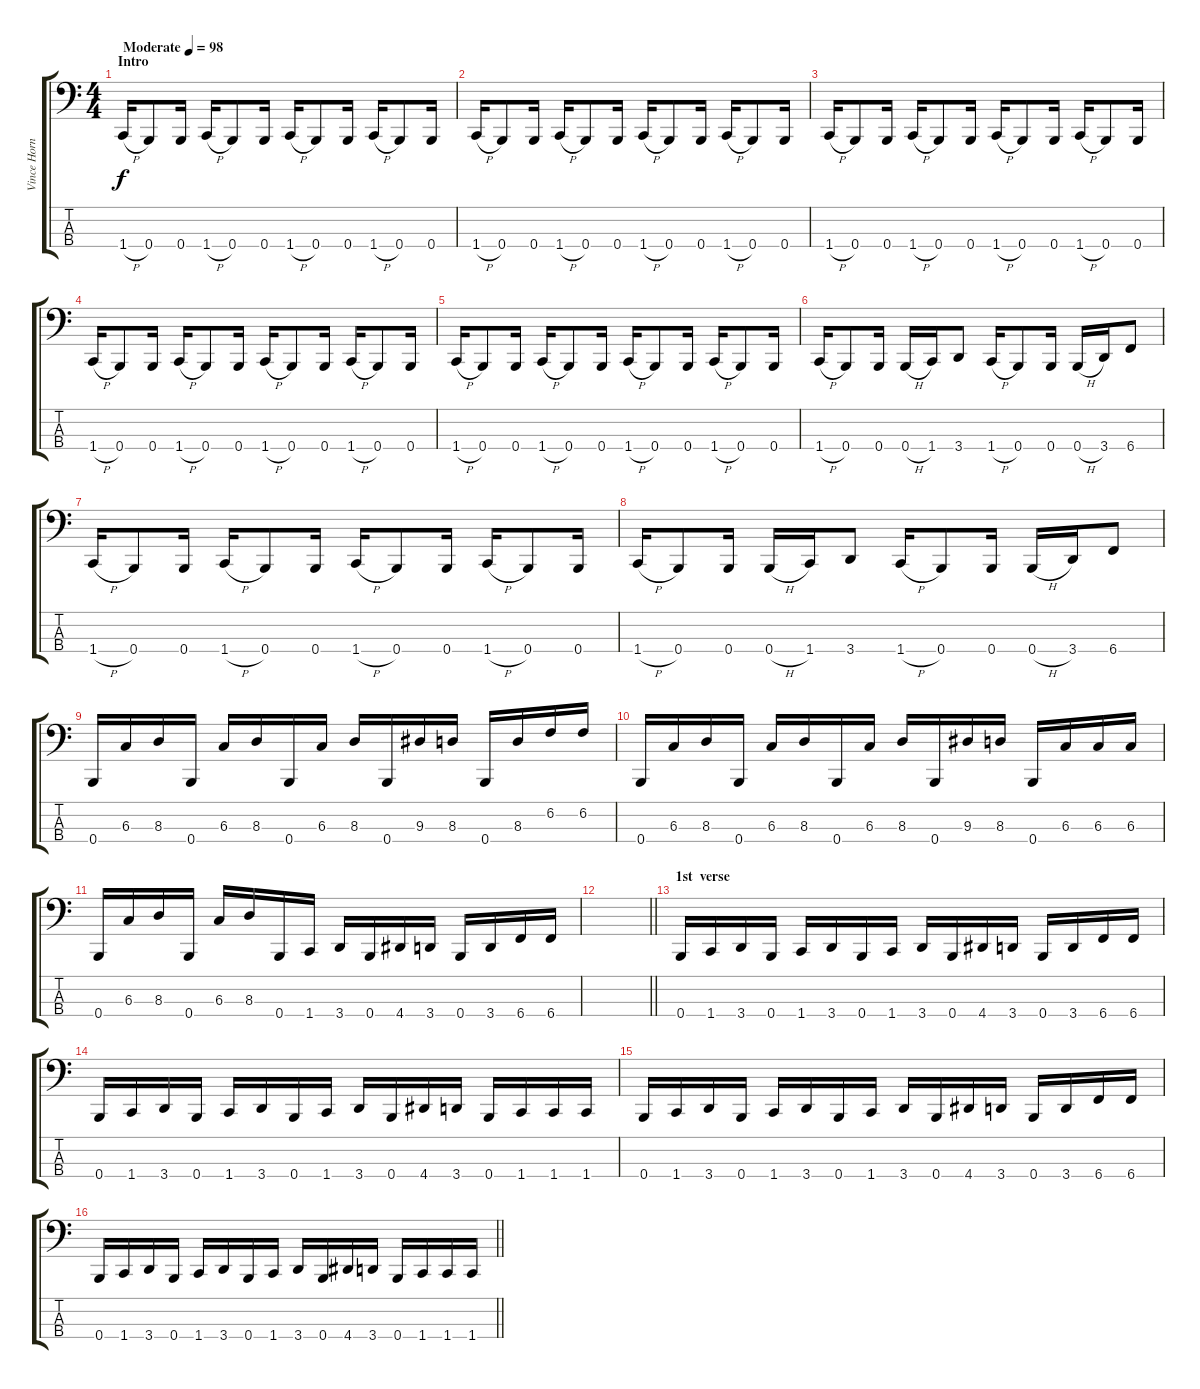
\track ("Vince Hornsby" "Vince Horn") {instrument electricbasspick}
\staff {score tabs}
\tuning (E2 B1 Gb1 B0) {hide}
\ts (4 4)
\section ("" "Intro")
\tempo (98 "Moderate")
\clef f4
\ks c
1.4{h}.16{dy f instrument electricbasspick} 0.4.8 0.4.16 1.4{h}.16 0.4.8 0.4.16 1.4{h}.16 0.4.8 0.4.16 1.4{h}.16 0.4.8 0.4.16 |
1.4{h}.16 0.4.8 0.4.16 1.4{h}.16 0.4.8 0.4.16 1.4{h}.16 0.4.8 0.4.16 1.4{h}.16 0.4.8 0.4.16 |
1.4{h}.16 0.4.8 0.4.16 1.4{h}.16 0.4.8 0.4.16 1.4{h}.16 0.4.8 0.4.16 1.4{h}.16 0.4.8 0.4.16 |
1.4{h}.16 0.4.8 0.4.16 1.4{h}.16 0.4.8 0.4.16 1.4{h}.16 0.4.8 0.4.16 1.4{h}.16 0.4.8 0.4.16 |
1.4{h}.16 0.4.8 0.4.16 1.4{h}.16 0.4.8 0.4.16 1.4{h}.16 0.4.8 0.4.16 1.4{h}.16 0.4.8 0.4.16 |
1.4{h}.16 0.4.8 0.4.16 0.4{h}.16 1.4.16 3.4.8 1.4{h}.16 0.4.8 0.4.16 0.4{h}.16 3.4.16 6.4.8 |
1.4{h}.16 0.4.8 0.4.16 1.4{h}.16 0.4.8 0.4.16 1.4{h}.16 0.4.8 0.4.16 1.4{h}.16 0.4.8 0.4.16 |
1.4{h}.16 0.4.8 0.4.16 0.4{h}.16 1.4.16 3.4.8 1.4{h}.16 0.4.8 0.4.16 0.4{h}.16 3.4.16 6.4.8 |
0.4.16 6.3.16 8.3.16 0.4.16 6.3.16 8.3.16 0.4.16 6.3.16 8.3.16 0.4.16 9.3.16 8.3.16 0.4.16 8.3.16 6.2.16 6.2.16 |
0.4.16 6.3.16 8.3.16 0.4.16 6.3.16 8.3.16 0.4.16 6.3.16 8.3.16 0.4.16 9.3.16 8.3.16 0.4.16 6.3.16 6.3.16 6.3.16 |
0.4.16 6.3.16 8.3.16 0.4.16 6.3.16 8.3.16 0.4.16 1.4.16 3.4.16 0.4.16 4.4.16 3.4.16 0.4.16 3.4.16 6.4.16 6.4.16 |
\barLineRight lightlight
|
\section ("" "1st  verse")
0.4.16 1.4.16 3.4.16 0.4.16 1.4.16 3.4.16 0.4.16 1.4.16 3.4.16 0.4.16 4.4.16 3.4.16 0.4.16 3.4.16 6.4.16 6.4.16 |
0.4.16 1.4.16 3.4.16 0.4.16 1.4.16 3.4.16 0.4.16 1.4.16 3.4.16 0.4.16 4.4.16 3.4.16 0.4.16 1.4.16 1.4.16 1.4.16 |
0.4.16 1.4.16 3.4.16 0.4.16 1.4.16 3.4.16 0.4.16 1.4.16 3.4.16 0.4.16 4.4.16 3.4.16 0.4.16 3.4.16 6.4.16 6.4.16 |
\barLineRight lightlight
0.4.16 1.4.16 3.4.16 0.4.16 1.4.16 3.4.16 0.4.16 1.4.16 3.4.16 0.4.16 4.4.16 3.4.16 0.4.16 1.4.16 1.4.16 1.4.16
